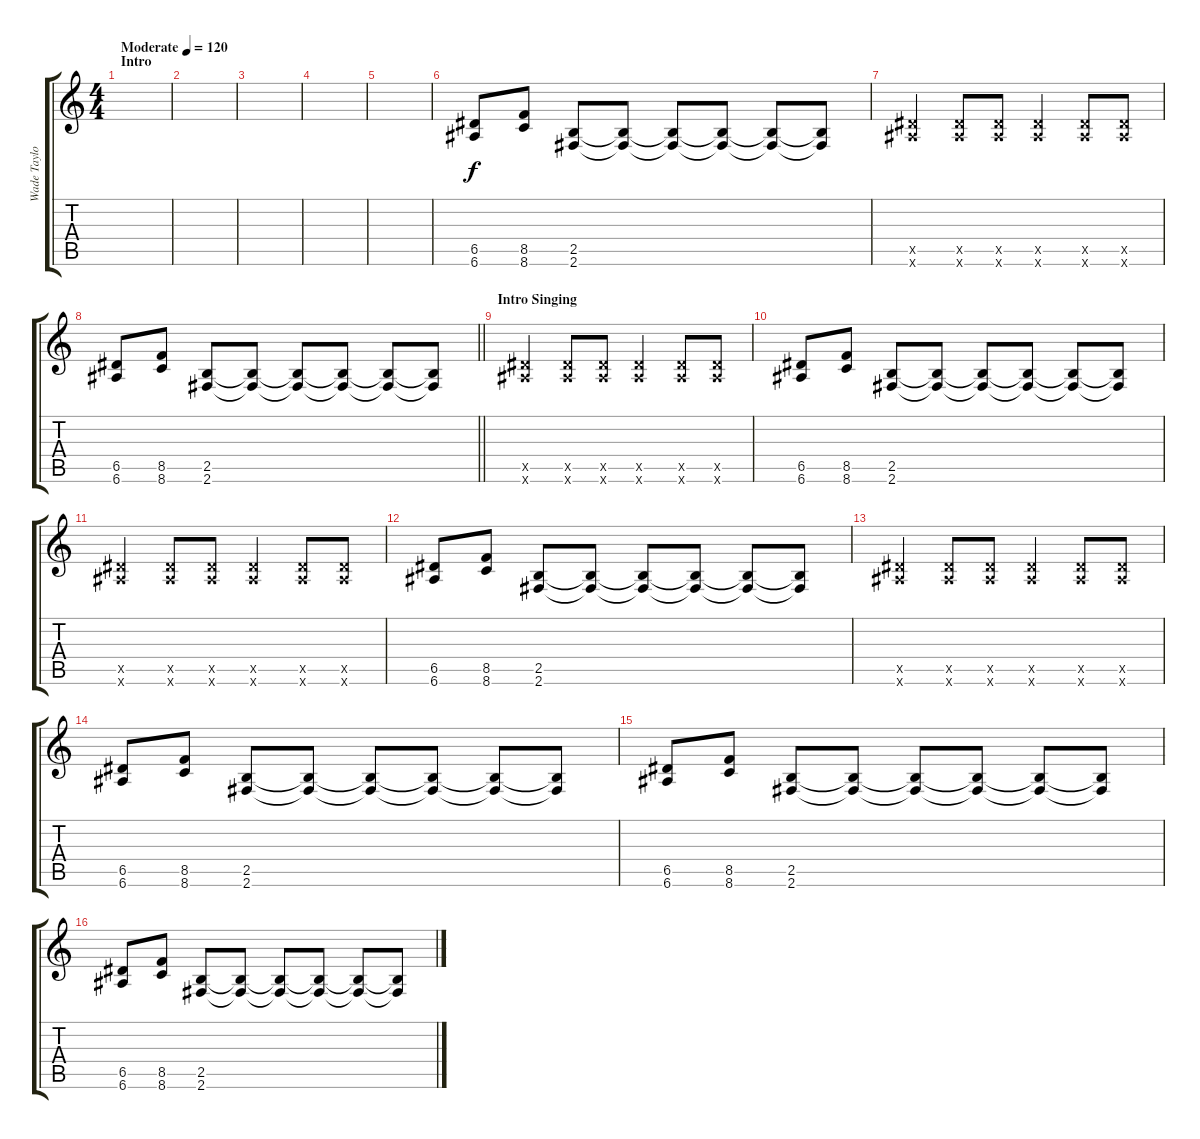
\track ("Wade Taylor" "Wade Taylo") {instrument overdrivenguitar}
\staff {score tabs}
\tuning (E4 B3 G3 D3 A2 E2) {hide}
\ts (4 4)
\section ("" "Intro")
\tempo (120 "Moderate")
\clef g2
\ks c
|
|
|
|
|
(6.5 6.6).8 (8.5 8.6).8 (2.5 2.6).8 (2.5{t} 2.6{t}).8 (2.5{t} 2.6{t}).8 (2.5{t} 2.6{t}).8 (2.5{t} 2.6{t}).8 (2.5{t} 2.6{t}).8 |
(6.5{x} 6.6{x}).4 (6.5{x} 6.6{x}).8 (6.5{x} 6.6{x}).8 (6.5{x} 6.6{x}).4 (6.5{x} 6.6{x}).8 (6.5{x} 6.6{x}).8 |
\barLineRight lightlight
(6.5 6.6).8 (8.5 8.6).8 (2.5 2.6).8 (2.5{t} 2.6{t}).8 (2.5{t} 2.6{t}).8 (2.5{t} 2.6{t}).8 (2.5{t} 2.6{t}).8 (2.5{t} 2.6{t}).8 |
\section ("" "Intro Singing")
(6.5{x} 6.6{x}).4 (6.5{x} 6.6{x}).8 (6.5{x} 6.6{x}).8 (6.5{x} 6.6{x}).4 (6.5{x} 6.6{x}).8 (6.5{x} 6.6{x}).8 |
(6.5 6.6).8 (8.5 8.6).8 (2.5 2.6).8 (2.5{t} 2.6{t}).8 (2.5{t} 2.6{t}).8 (2.5{t} 2.6{t}).8 (2.5{t} 2.6{t}).8 (2.5{t} 2.6{t}).8 |
(6.5{x} 6.6{x}).4 (6.5{x} 6.6{x}).8 (6.5{x} 6.6{x}).8 (6.5{x} 6.6{x}).4 (6.5{x} 6.6{x}).8 (6.5{x} 6.6{x}).8 |
(6.5 6.6).8 (8.5 8.6).8 (2.5 2.6).8 (2.5{t} 2.6{t}).8 (2.5{t} 2.6{t}).8 (2.5{t} 2.6{t}).8 (2.5{t} 2.6{t}).8 (2.5{t} 2.6{t}).8 |
(6.5{x} 6.6{x}).4 (6.5{x} 6.6{x}).8 (6.5{x} 6.6{x}).8 (6.5{x} 6.6{x}).4 (6.5{x} 6.6{x}).8 (6.5{x} 6.6{x}).8 |
(6.5 6.6).8 (8.5 8.6).8 (2.5 2.6).8 (2.5{t} 2.6{t}).8 (2.5{t} 2.6{t}).8 (2.5{t} 2.6{t}).8 (2.5{t} 2.6{t}).8 (2.5{t} 2.6{t}).8 |
(6.5 6.6).8 (8.5 8.6).8 (2.5 2.6).8 (2.5{t} 2.6{t}).8 (2.5{t} 2.6{t}).8 (2.5{t} 2.6{t}).8 (2.5{t} 2.6{t}).8 (2.5{t} 2.6{t}).8 |
(6.5 6.6).8 (8.5 8.6).8 (2.5 2.6).8 (2.5{t} 2.6{t}).8 (2.5{t} 2.6{t}).8 (2.5{t} 2.6{t}).8 (2.5{t} 2.6{t}).8 (2.5{t} 2.6{t}).8
